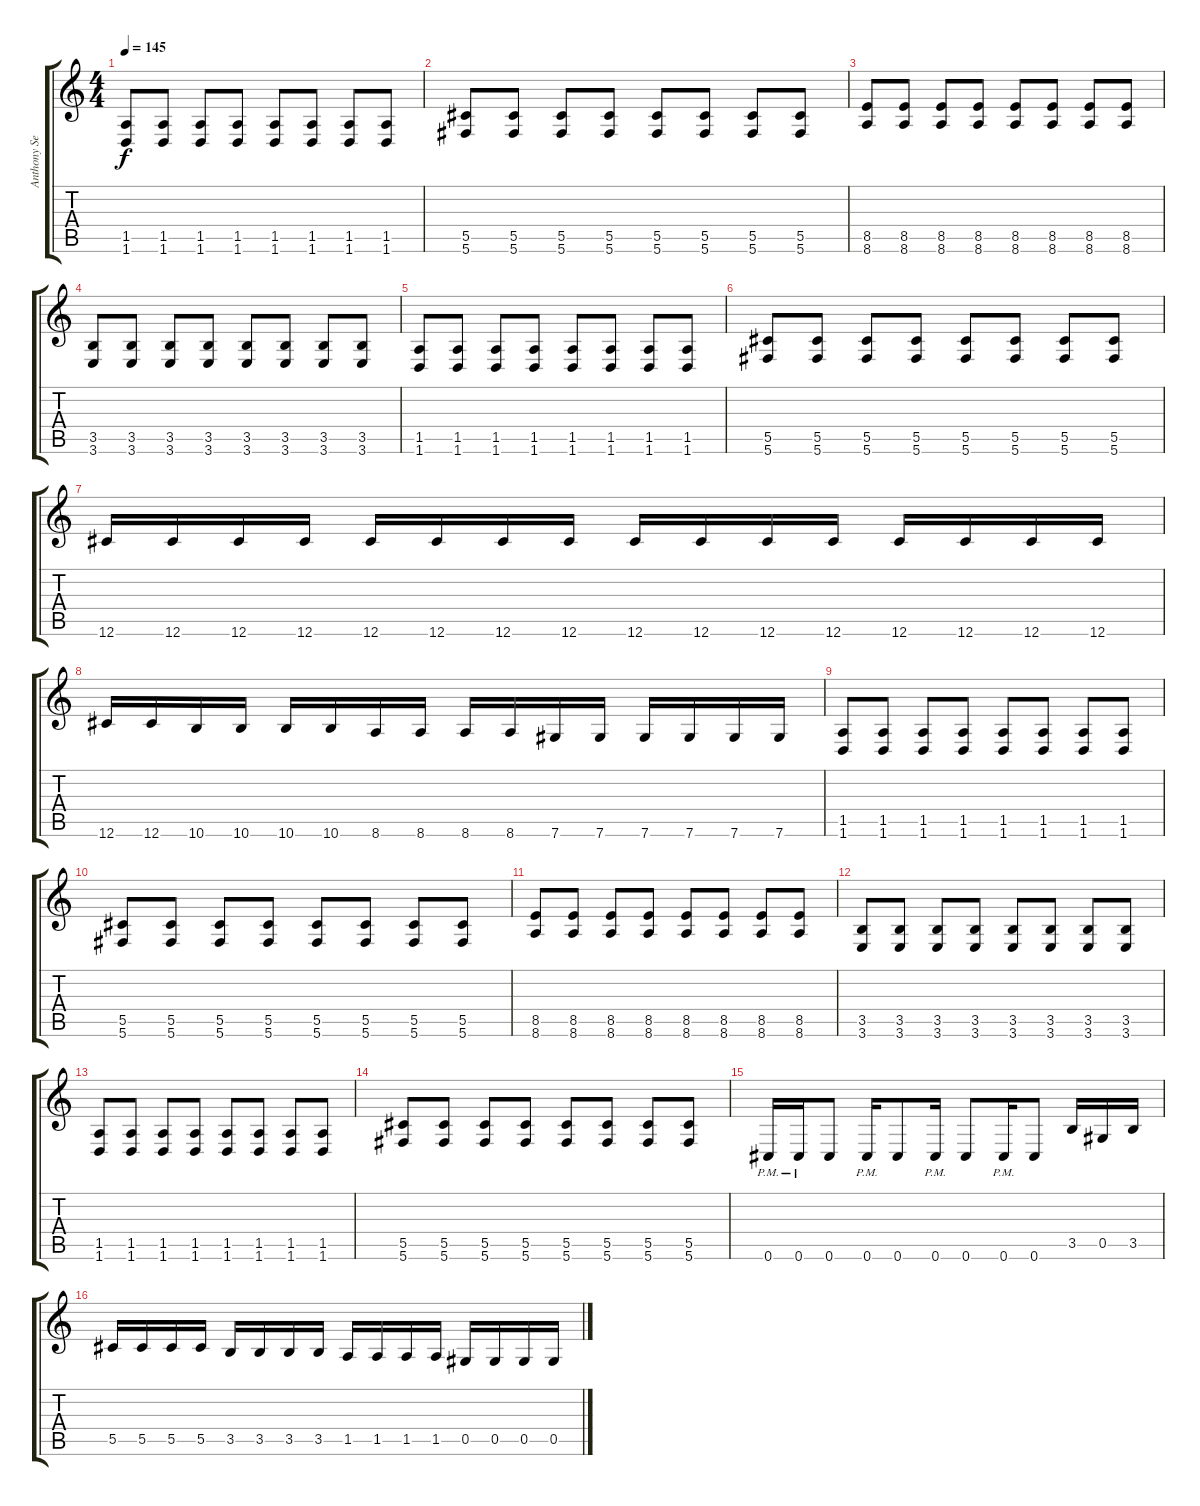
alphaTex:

\track ("Anthony Sepe" "Anthony Se") {instrument distortionguitar}
\staff {score tabs}
\tuning (Eb4 Bb3 Gb3 Db3 Ab2 Db2) {hide}
\ts (4 4)
\tempo 145
\clef g2
\ks c
(1.5 1.6).8{dy f} (1.5 1.6).8 (1.5 1.6).8 (1.5 1.6).8 (1.5 1.6).8 (1.5 1.6).8 (1.5 1.6).8 (1.5 1.6).8 |
(5.5 5.6).8 (5.5 5.6).8 (5.5 5.6).8 (5.5 5.6).8 (5.5 5.6).8 (5.5 5.6).8 (5.5 5.6).8 (5.5 5.6).8 |
(8.5 8.6).8 (8.5 8.6).8 (8.5 8.6).8 (8.5 8.6).8 (8.5 8.6).8 (8.5 8.6).8 (8.5 8.6).8 (8.5 8.6).8 |
(3.5 3.6).8 (3.5 3.6).8 (3.5 3.6).8 (3.5 3.6).8 (3.5 3.6).8 (3.5 3.6).8 (3.5 3.6).8 (3.5 3.6).8 |
(1.5 1.6).8 (1.5 1.6).8 (1.5 1.6).8 (1.5 1.6).8 (1.5 1.6).8 (1.5 1.6).8 (1.5 1.6).8 (1.5 1.6).8 |
(5.5 5.6).8 (5.5 5.6).8 (5.5 5.6).8 (5.5 5.6).8 (5.5 5.6).8 (5.5 5.6).8 (5.5 5.6).8 (5.5 5.6).8 |
12.6.16 12.6.16 12.6.16 12.6.16 12.6.16 12.6.16 12.6.16 12.6.16 12.6.16 12.6.16 12.6.16 12.6.16 12.6.16 12.6.16 12.6.16 12.6.16 |
12.6.16 12.6.16 10.6.16 10.6.16 10.6.16 10.6.16 8.6.16 8.6.16 8.6.16 8.6.16 7.6.16 7.6.16 7.6.16 7.6.16 7.6.16 7.6.16 |
(1.5 1.6).8 (1.5 1.6).8 (1.5 1.6).8 (1.5 1.6).8 (1.5 1.6).8 (1.5 1.6).8 (1.5 1.6).8 (1.5 1.6).8 |
(5.5 5.6).8 (5.5 5.6).8 (5.5 5.6).8 (5.5 5.6).8 (5.5 5.6).8 (5.5 5.6).8 (5.5 5.6).8 (5.5 5.6).8 |
(8.5 8.6).8 (8.5 8.6).8 (8.5 8.6).8 (8.5 8.6).8 (8.5 8.6).8 (8.5 8.6).8 (8.5 8.6).8 (8.5 8.6).8 |
(3.5 3.6).8 (3.5 3.6).8 (3.5 3.6).8 (3.5 3.6).8 (3.5 3.6).8 (3.5 3.6).8 (3.5 3.6).8 (3.5 3.6).8 |
(1.5 1.6).8 (1.5 1.6).8 (1.5 1.6).8 (1.5 1.6).8 (1.5 1.6).8 (1.5 1.6).8 (1.5 1.6).8 (1.5 1.6).8 |
(5.5 5.6).8 (5.5 5.6).8 (5.5 5.6).8 (5.5 5.6).8 (5.5 5.6).8 (5.5 5.6).8 (5.5 5.6).8 (5.5 5.6).8 |
0.6{pm}.16 0.6{pm}.16 0.6.8 0.6{pm}.16 0.6.8 0.6{pm}.16 0.6.8 0.6{pm}.16 0.6.8 3.5.16 0.5.16 3.5.16 |
5.5.16 5.5.16 5.5.16 5.5.16 3.5.16 3.5.16 3.5.16 3.5.16 1.5.16 1.5.16 1.5.16 1.5.16 0.5.16 0.5.16 0.5.16 0.5.16
